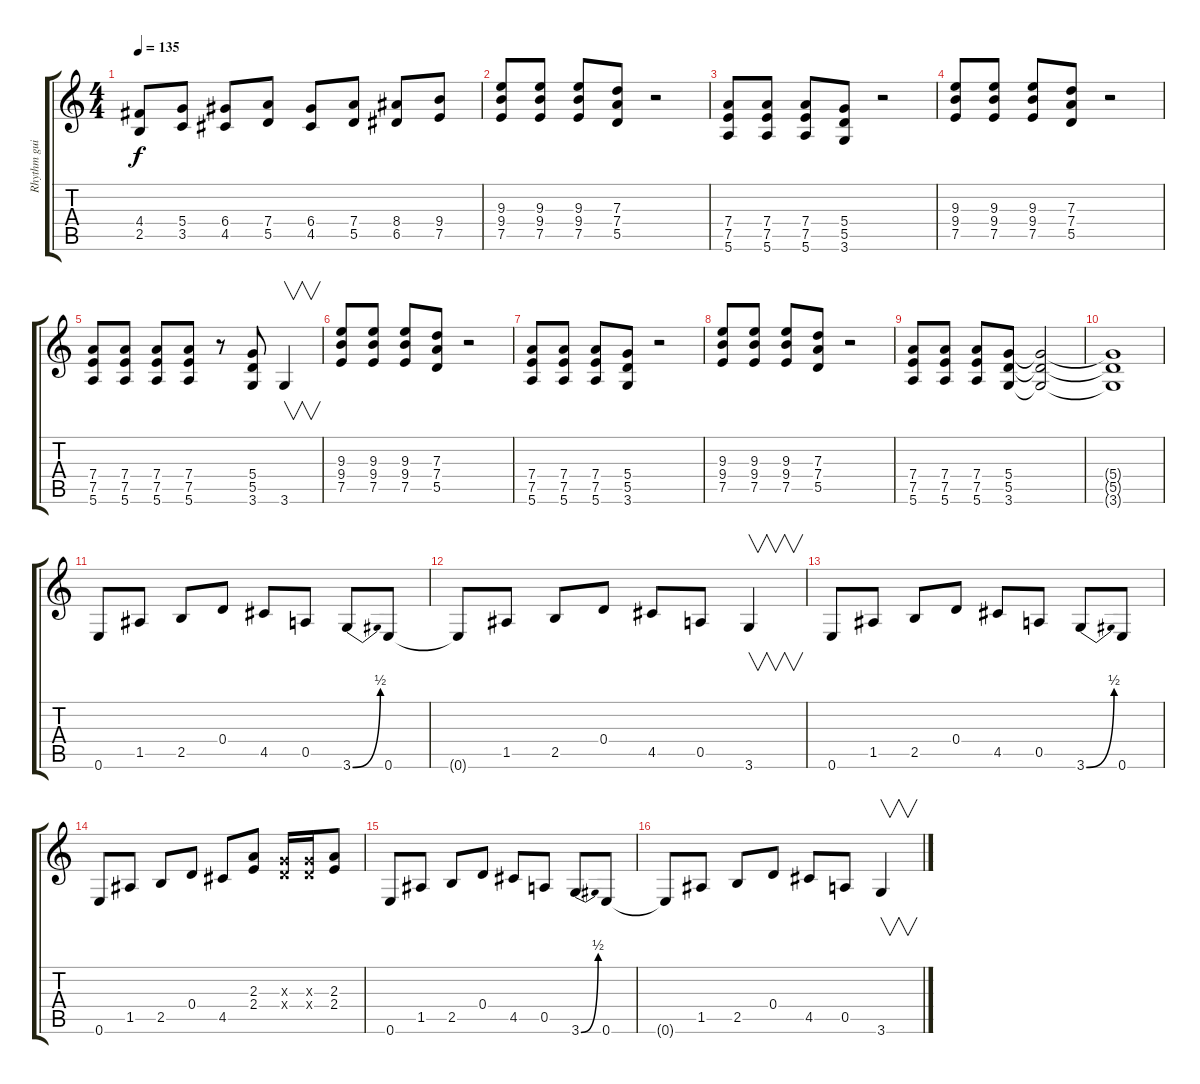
\track ("Rhythm guitar 2" "Rhythm gui") {instrument overdrivenguitar}
\staff {score tabs}
\tuning (E4 B3 G3 D3 A2 E2) {hide}
\ts (4 4)
\tempo 135
\clef g2
\ks c
(4.4{t} 2.5{t}).8{dy f} (5.4 3.5).8 (6.4 4.5).8 (7.4 5.5).8 (6.4 4.5).8 (7.4 5.5).8 (8.4 6.5).8 (9.4 7.5).8 |
(9.3 9.4 7.5).8 (9.3 9.4 7.5).8 (9.3 9.4 7.5).8 (7.3 7.4 5.5).8 r.2 |
(7.4 7.5 5.6).8 (7.4 7.5 5.6).8 (7.4 7.5 5.6).8 (5.4 5.5 3.6).8 r.2 |
(9.3 9.4 7.5).8 (9.3 9.4 7.5).8 (9.3 9.4 7.5).8 (7.3 7.4 5.5).8 r.2 |
(7.4 7.5 5.6).8 (7.4 7.5 5.6).8 (7.4 7.5 5.6).8 (7.4 7.5 5.6).8 r.8 (5.4 5.5 3.6).8 3.6.4{v} |
(9.3 9.4 7.5).8 (9.3 9.4 7.5).8 (9.3 9.4 7.5).8 (7.3 7.4 5.5).8 r.2 |
(7.4 7.5 5.6).8 (7.4 7.5 5.6).8 (7.4 7.5 5.6).8 (5.4 5.5 3.6).8 r.2 |
(9.3 9.4 7.5).8 (9.3 9.4 7.5).8 (9.3 9.4 7.5).8 (7.3 7.4 5.5).8 r.2 |
(7.4 7.5 5.6).8 (7.4 7.5 5.6).8 (7.4 7.5 5.6).8 (5.4 5.5 3.6).8 (5.4{t} 5.5{t} 3.6{t}).2 |
(5.4{t} 5.5{t} 3.6{t}).1 |
0.6.8 1.5.8 2.5.8 0.4.8 4.5.8 0.5.8 3.6{be (bend 0 0 60 2)}.8 0.6.8 |
0.6{t}.8 1.5.8 2.5.8 0.4.8 4.5.8 0.5.8 3.6.4{v} |
0.6.8 1.5.8 2.5.8 0.4.8 4.5.8 0.5.8 3.6{be (bend 0 0 60 2)}.8 0.6.8 |
0.6.8 1.5.8 2.5.8 0.4.8 4.5.8 (2.3 2.4).8 (0.3{x} 0.4{x}).16 (0.3{x} 0.4{x}).16 (2.3 2.4).8 |
0.6.8 1.5.8 2.5.8 0.4.8 4.5.8 0.5.8 3.6{be (bend 0 0 60 2)}.8 0.6.8 |
0.6{t}.8 1.5.8 2.5.8 0.4.8 4.5.8 0.5.8 3.6.4{v}
